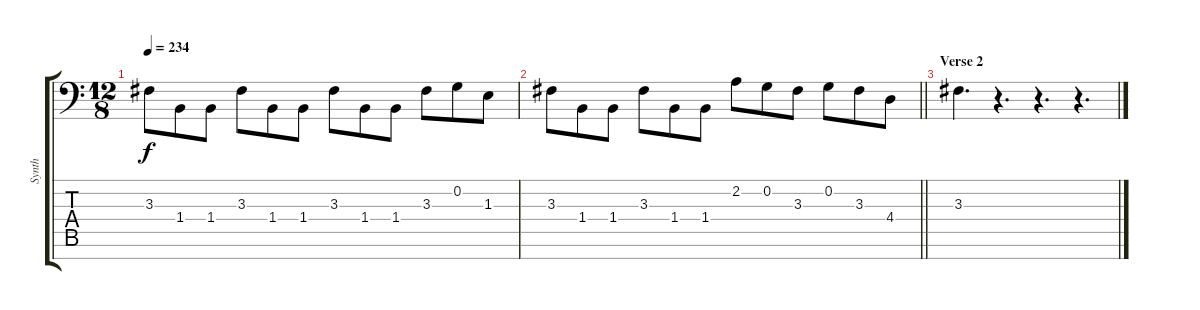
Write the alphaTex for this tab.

\track ("Synth" "Synth") {instrument lead2sawtooth}
\staff {score tabs}
\tuning (C4 G3 Eb3 Bb2 F2 C2 G1) {hide}
\ts (12 8)
\tempo 234
\clef f4
\ks c
3.3.8{dy f} 1.4.8 1.4.8 3.3.8 1.4.8 1.4.8 3.3.8 1.4.8 1.4.8 3.3.8 0.2.8 1.3.8 |
\barLineRight lightlight
3.3.8 1.4.8 1.4.8 3.3.8 1.4.8 1.4.8 2.2.8 0.2.8 3.3.8 0.2.8 3.3.8 4.4.8 |
\section ("" "Verse 2")
3.3.4{d} r.4{d} r.4{d} r.4{d}
